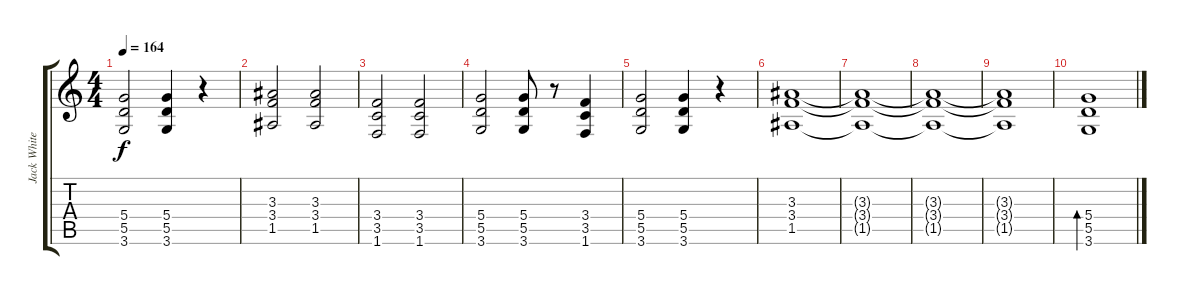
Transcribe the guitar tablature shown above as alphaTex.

\track ("Jack White" "Jack White") {instrument electricguitarclean}
\staff {score tabs}
\tuning (E4 B3 G3 D3 A2 E2) {hide}
\ts (4 4)
\tempo 164
\clef g2
\ks c
(5.4 5.5 3.6).2{dy f} (5.4 5.5 3.6).4 r.4 |
(3.3 3.4 1.5).2 (3.3 3.4 1.5).2 |
(3.4 3.5 1.6).2 (3.4 3.5 1.6).2 |
(5.4 5.5 3.6).2 (5.4 5.5 3.6).8 r.8 (3.4 3.5 1.6).4 |
(5.4 5.5 3.6).2 (5.4 5.5 3.6).4 r.4 |
(3.3 3.4 1.5).1 |
(3.3{t} 3.4{t} 1.5{t}).1 |
(3.3{t} 3.4{t} 1.5{t}).1 |
(3.3{t} 3.4{t} 1.5{t}).1 |
(5.4 5.5 3.6).1{bd 480}
